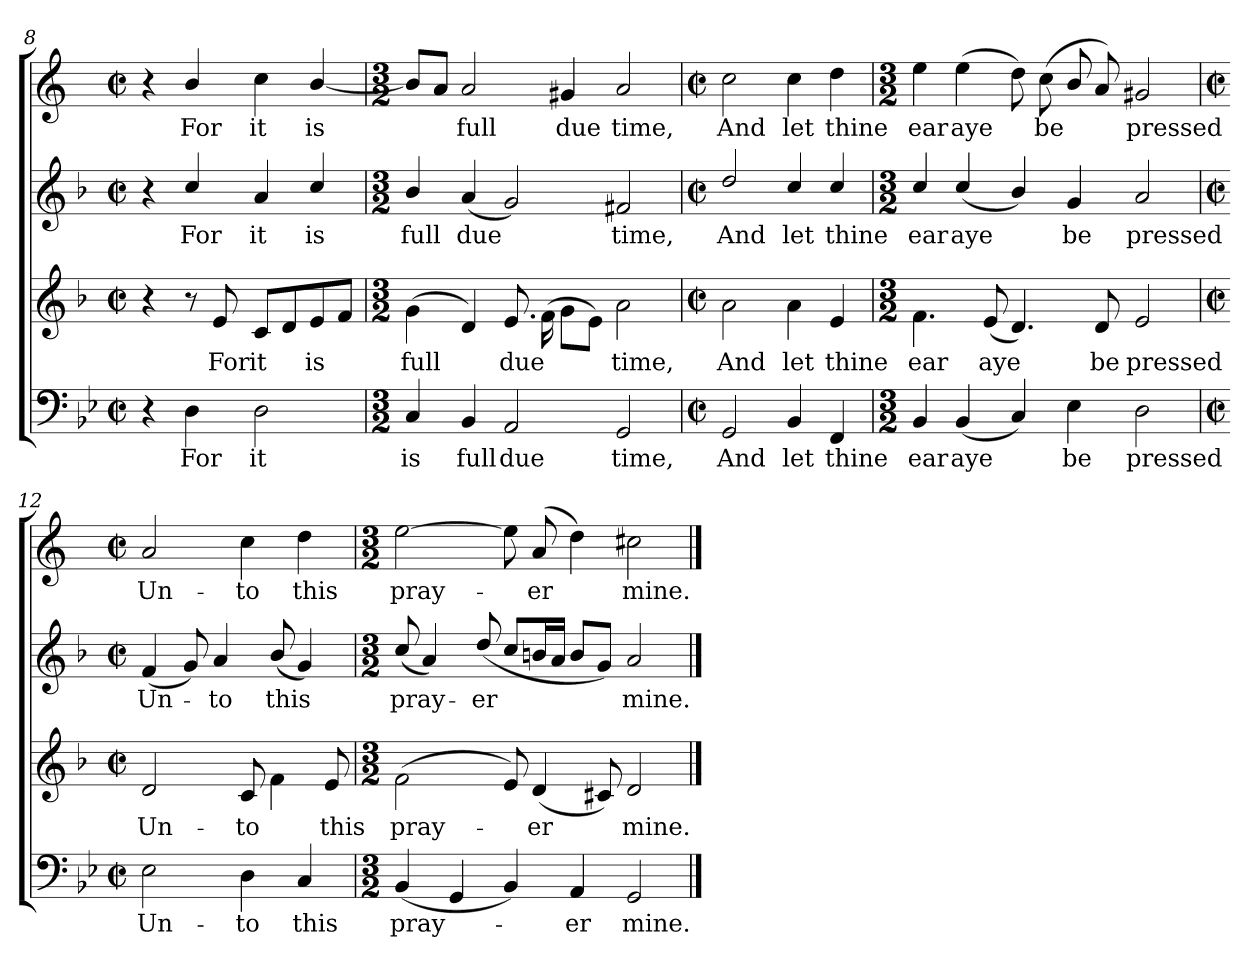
**kern	**text	**kern	**text	**kern	**text	**kern	**text
*part4	*part4	*part3	*part3	*part2	*part2	*part1	*part1
*staff4	*staff4	*staff3	*staff3	*staff2	*staff2	*staff1	*staff1
*clefF4	*	*clefG2	*	*clefG2	*	*clefG2	*
*	*	*ITrd4c7	*	*ITrd4c7	*	*ITrd1c2	*
*k[b-e-]	*	*k[b-e-]	*	*k[b-e-]	*	*k[b-e-]	*
*B-:	*	*B-:	*	*B-:	*	*B-:	*
*M2/2	*	*M2/2	*	*M2/2	*	*M2/2	*
*met(c|)	*	*met(c|)	*	*met(c|)	*	*met(c|)	*
=8	=8	=8	=8	=8	=8	=8	=8
4r	.	4r	.	4r	.	4r	.
4D\	For	8r	.	4f/	For	4a/	For
.	.	8A/	For	.	.	.	.
2D\	it	8F/L	it	4d/	it	4b-\	it
.	.	8G/	.	.	.	.	.
.	.	8A/	is	4f/	is	[4a/	is
.	.	8B-/J	.	.	.	.	.
=9	=9	=9	=9	=9	=9	=9	=9
*M3/2	*	*M3/2	*	*M3/2	*	*M3/2	*
4C/	is	(4c\	full	4e-/	full	8a/L]	.
.	.	.	.	.	.	8g/J	.
4BB-/	full	4G/)	.	(<4d/	due	2g/	full
2AA/	due	8.A/	due	2c/)	.	.	.
.	.	(>16B-\	.	.	.	.	.
.	.	8c\L	.	.	.	4f#X/	due
.	.	8A\J)	.	.	.	.	.
2GG/	time,	2d\	time,	2Bn/	time,	2g/	time,
!!LO:LB:g=z
=10	=10	=10	=10	=10	=10	=10	=10
*M2/2	*	*M2/2	*	*M2/2	*	*M2/2	*
*met(c|)	*	*met(c|)	*	*met(c|)	*	*met(c|)	*
2GG/	And	2d\	And	2g/	And	2b-\	And
4BB-/	let	4d\	let	4f/	let	4b-\	let
4FF/	thine	4A/	thine	4f/	thine	4cc\	thine
=11	=11	=11	=11	=11	=11	=11	=11
*M3/2	*	*M3/2	*	*M3/2	*	*M3/2	*
4BB-/	ear	4.B-\	ear	4f/	ear	4dd\	ear
(<4BB-/	aye	.	.	(>4f/	aye	(>4dd\	aye
.	.	(<8A/	aye	.	.	.	.
4C/)	.	4.G/)	.	4e-/)	.	8cc\)	.
.	.	.	.	.	.	(<8b-\	be
4E-\	be	.	.	4c/	be	8a/	.
.	.	8G/	be	.	.	8g/)	.
2D\	pressed	2A/	pressed	2d/	pressed	2f#X/	pressed
=12	=12	=12	=12	=12	=12	=12	=12
*M2/2	*	*M2/2	*	*M2/2	*	*M2/2	*
*met(c|)	*	*met(c|)	*	*met(c|)	*	*met(c|)	*
2E-\	Un-	2G/	Un-	(<4B-/	Un-	2g/	Un-
.	.	.	.	8c/)	.	.	.
.	.	.	.	4d/	-to	.	.
4D\	-to	8F/	-to	.	.	4b-\	-to
.	.	(<4B-\	.	(>8e-/	this	.	.
4C/	this	.	.	4c/)	.	4cc\	this
.	.	8A/	this	.	.	.	.
=13	=13	=13	=13	=13	=13	=13	=13
*M3/2	*	*M3/2	*	*M3/2	*	*M3/2	*
(<4BB-/	pray-	(<2B-\	pray-	(<8f/	pray-	[2dd\	pray-
.	.	.	.	4d/)	.	.	.
4GG/	.	.	.	.	.	.	.
.	.	.	.	(<8g/	-er	.	.
4BB-/)	.	8A/)	.	8f/L	.	8dd\]	.
.	.	(<4G/	-er	16en/L	.	(<8g/	-er
.	.	.	.	16d/JJ	.	.	.
4AA/	-er	.	.	8e/L	.	4cc\)	.
.	.	8F#X/)	.	8c/J)	.	.	.
2GG/	mine.	2G/	mine.	2d/	mine.	2bn\	mine.
==	==	==	==	==	==	==	==
*-	*-	*-	*-	*-	*-	*-	*-
